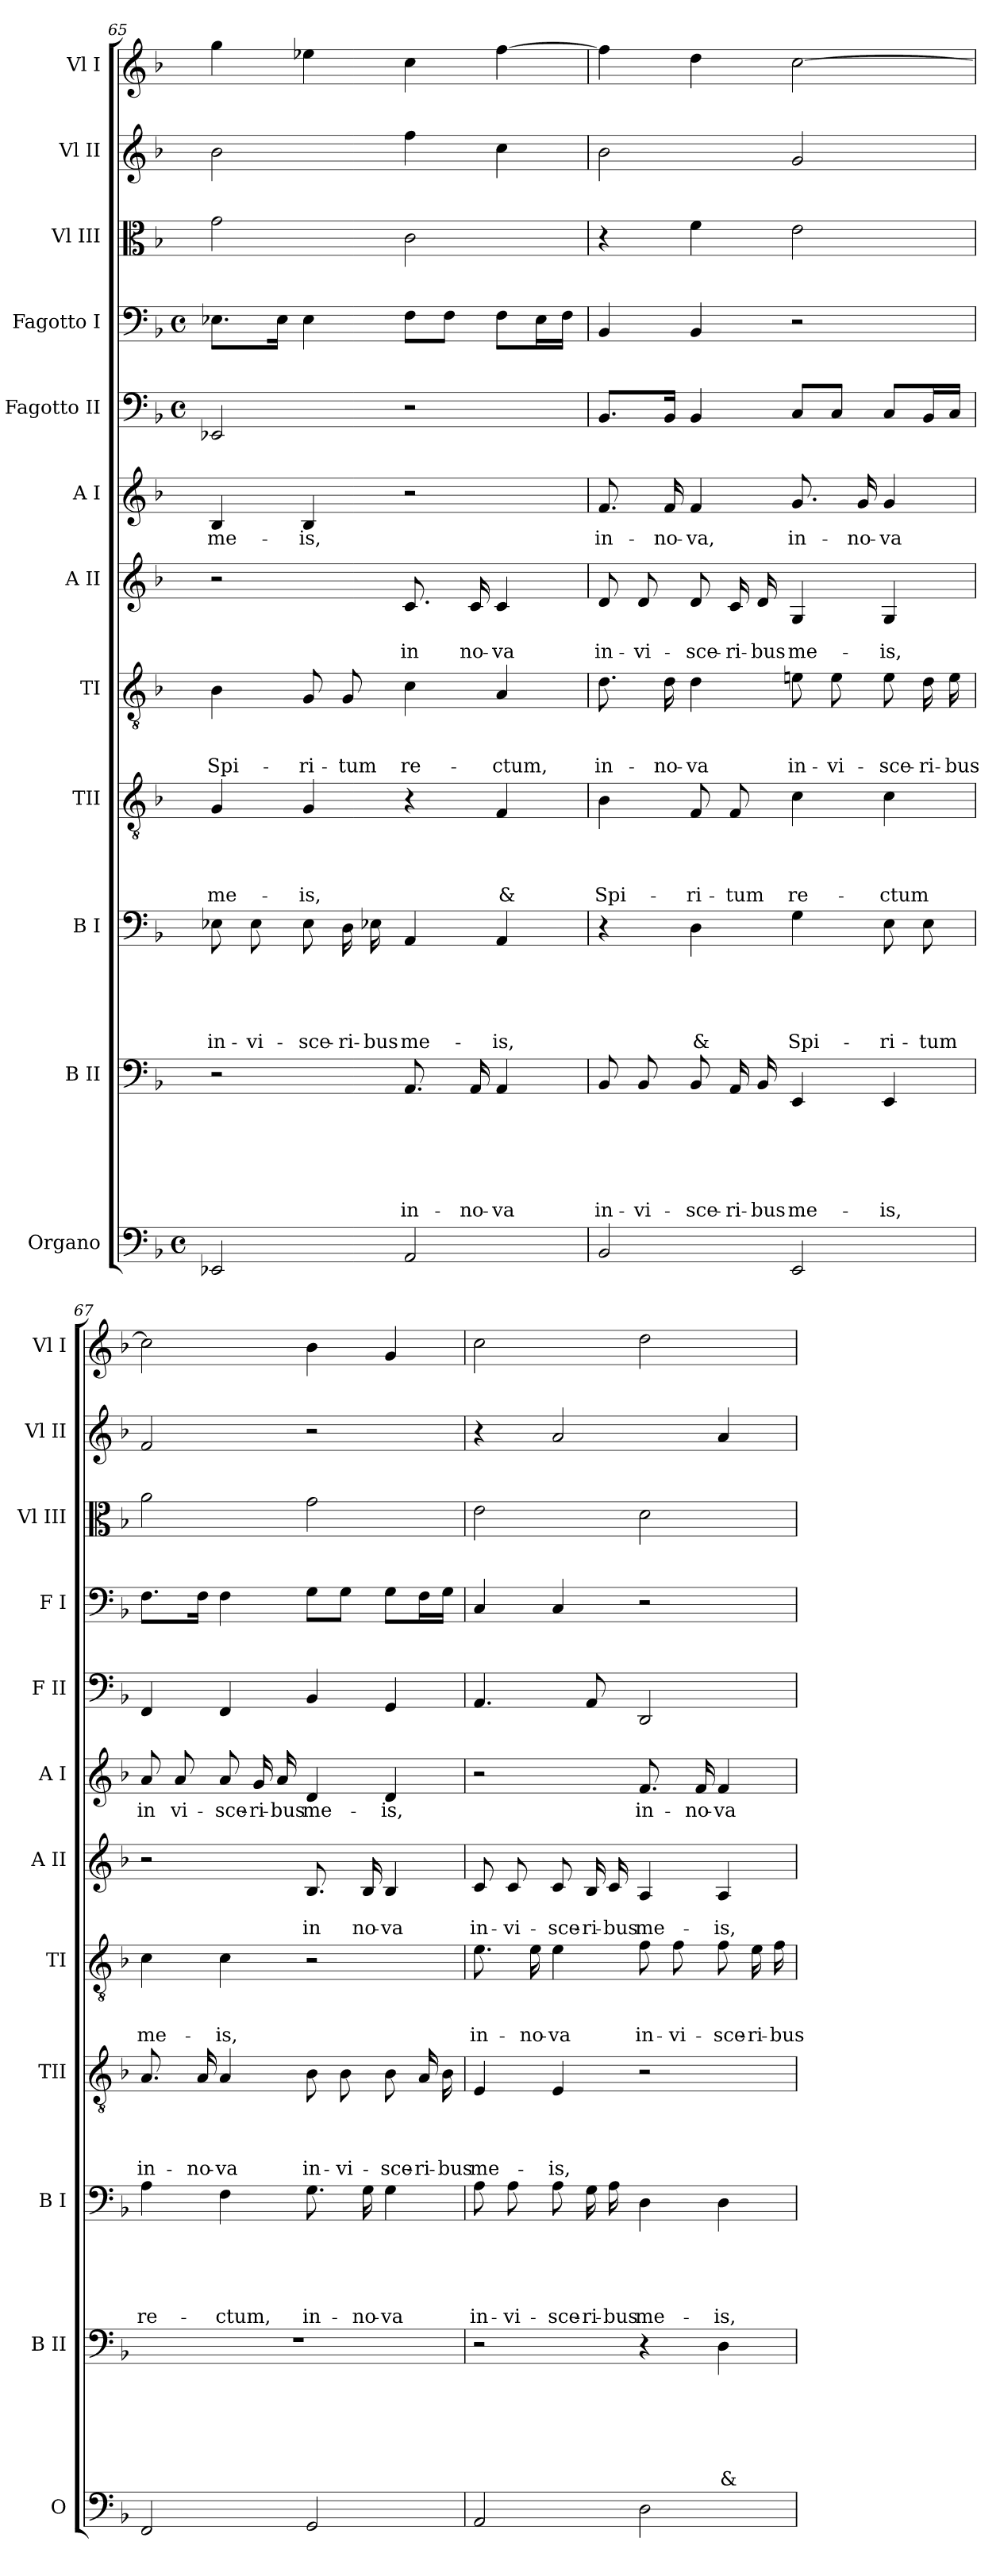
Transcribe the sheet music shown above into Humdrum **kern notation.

**kern	**kern	**text	**text	**text	**text	**text	**text	**kern	**text	**text	**text	**text	**text	**kern	**text	**text	**text	**text	**kern	**text	**text	**text	**kern	**text	**text	**kern	**text	**kern	**kern	**kern	**kern	**kern
*part12	*part11	*part11	*part11	*part11	*part11	*part11	*part11	*part10	*part10	*part10	*part10	*part10	*part10	*part9	*part9	*part9	*part9	*part9	*part8	*part8	*part8	*part8	*part7	*part7	*part7	*part6	*part6	*part5	*part4	*part3	*part2	*part1
*staff12	*staff11	*staff11	*staff11	*staff11	*staff11	*staff11	*staff11	*staff10	*staff10	*staff10	*staff10	*staff10	*staff10	*staff9	*staff9	*staff9	*staff9	*staff9	*staff8	*staff8	*staff8	*staff8	*staff7	*staff7	*staff7	*staff6	*staff6	*staff5	*staff4	*staff3	*staff2	*staff1
*I"Organo	*I"B II	*	*	*	*	*	*	*I"B I	*	*	*	*	*	*I"TII	*	*	*	*	*I"TI	*	*	*	*I"A II	*	*	*I"A I	*	*I"Fagotto II	*I"Fagotto I	*I"Vl III	*I"Vl II	*I"Vl I
*I'O	*I'B II	*	*	*	*	*	*	*I'B I	*	*	*	*	*	*I'TII	*	*	*	*	*I'TI	*	*	*	*I'A II	*	*	*I'A I	*	*I'F II	*I'F I	*I'Vl III	*I'Vl II	*I'Vl I
!!LO:PB:g=z
*clefF4	*clefF4	*	*	*	*	*	*	*clefF4	*	*	*	*	*	*clefGv2	*	*	*	*	*clefGv2	*	*	*	*clefG2	*	*	*clefG2	*	*clefF4	*clefF4	*clefC3	*clefG2	*clefG2
*k[b-]	*k[b-]	*	*	*	*	*	*	*k[b-]	*	*	*	*	*	*k[b-]	*	*	*	*	*k[b-]	*	*	*	*k[b-]	*	*	*k[b-]	*	*k[b-]	*k[b-]	*k[b-]	*k[b-]	*k[b-]
*F:	*F:	*	*	*	*	*	*	*F:	*	*	*	*	*	*F:	*	*	*	*	*F:	*	*	*	*F:	*	*	*F:	*	*F:	*F:	*F:	*F:	*F:
*M4/4	*	*	*	*	*	*	*	*	*	*	*	*	*	*	*	*	*	*	*	*	*	*	*	*	*	*	*	*M4/4	*M4/4	*	*	*
*met(c)	*	*	*	*	*	*	*	*	*	*	*	*	*	*	*	*	*	*	*	*	*	*	*	*	*	*	*	*met(c)	*met(c)	*	*	*
=65	=65	=65	=65	=65	=65	=65	=65	=65	=65	=65	=65	=65	=65	=65	=65	=65	=65	=65	=65	=65	=65	=65	=65	=65	=65	=65	=65	=65	=65	=65	=65	=65
!	!	!	!	!	!	!	!	!	!	!	!	!	!LO:LY:b	!	!	!	!	!LO:LY:b	!	!	!	!LO:LY:b	!	!	!	!	!LO:LY:b	!	!	!	!	!
2EE-X/	2r	.	.	.	.	.	.	8E-X\	.	.	.	.	in-	4G/	.	.	.	me-	4B-\	.	.	Spi-	2r	.	.	4B-/	me-	2EE-X/	8.E-X\L	2g\	2b-\	4gg\
!	!	!	!	!	!	!	!	!	!	!	!	!	!LO:LY:b	!	!	!	!	!	!	!	!	!	!	!	!	!	!	!	!	!	!	!
.	.	.	.	.	.	.	.	8E-\	.	.	.	.	-vi-	.	.	.	.	.	.	.	.	.	.	.	.	.	.	.	.	.	.	.
.	.	.	.	.	.	.	.	.	.	.	.	.	.	.	.	.	.	.	.	.	.	.	.	.	.	.	.	.	16E-\Jk	.	.	.
!	!	!	!	!	!	!	!	!	!	!	!	!	!LO:LY:b	!	!	!	!	!LO:LY:b	!	!	!	!LO:LY:b	!	!	!	!	!LO:LY:b	!	!	!	!	!
.	.	.	.	.	.	.	.	8E-\	.	.	.	.	-sce-	4G/	.	.	.	-is,	8G/	.	.	-ri-	.	.	.	4B-/	-is,	.	4E-\	.	.	4ee-X\
!	!	!	!	!	!	!	!	!	!	!	!	!	!LO:LY:b	!	!	!	!	!	!	!	!	!LO:LY:b	!	!	!	!	!	!	!	!	!	!
.	.	.	.	.	.	.	.	16D\	.	.	.	.	-ri-	.	.	.	.	.	8G/	.	.	-tum	.	.	.	.	.	.	.	.	.	.
!	!	!	!	!	!	!	!	!	!	!	!	!	!LO:LY:b	!	!	!	!	!	!	!	!	!	!	!	!	!	!	!	!	!	!	!
.	.	.	.	.	.	.	.	16E-X\	.	.	.	.	-bus	.	.	.	.	.	.	.	.	.	.	.	.	.	.	.	.	.	.	.
!	!	!	!	!	!	!	!LO:LY:b	!	!	!	!	!	!LO:LY:b	!	!	!	!	!	!	!	!	!LO:LY:b	!	!	!LO:LY:b	!	!	!	!	!	!	!
2AA</	8.AA/	.	.	.	.	.	in-	4AA/	.	.	.	.	me-	4r	.	.	.	.	4c\	.	.	re-	8.c/	.	in	2r	.	2r	8F\L	2c\	4ff\	4cc\
.	.	.	.	.	.	.	.	.	.	.	.	.	.	.	.	.	.	.	.	.	.	.	.	.	.	.	.	.	8F\J	.	.	.
!	!	!	!	!	!	!	!LO:LY:b	!	!	!	!	!	!	!	!	!	!	!	!	!	!	!	!	!	!LO:LY:b	!	!	!	!	!	!	!
.	16AA/	.	.	.	.	.	-no-	.	.	.	.	.	.	.	.	.	.	.	.	.	.	.	16c/	.	no-	.	.	.	.	.	.	.
!	!	!	!	!	!	!	!LO:LY:b	!	!	!	!	!	!LO:LY:b	!	!	!	!	!LO:LY:b	!	!	!	!LO:LY:b	!	!	!LO:LY:b	!	!	!	!	!	!	!
.	4AA/	.	.	.	.	.	-va	4AA/	.	.	.	.	-is,	4F/	.	.	.	&	4A/	.	.	-ctum,	4c/	.	-va	.	.	.	8F\L	.	4cc\	[>4ff\
.	.	.	.	.	.	.	.	.	.	.	.	.	.	.	.	.	.	.	.	.	.	.	.	.	.	.	.	.	16E-\L	.	.	.
.	.	.	.	.	.	.	.	.	.	.	.	.	.	.	.	.	.	.	.	.	.	.	.	.	.	.	.	.	16F\JJ	.	.	.
=66	=66	=66	=66	=66	=66	=66	=66	=66	=66	=66	=66	=66	=66	=66	=66	=66	=66	=66	=66	=66	=66	=66	=66	=66	=66	=66	=66	=66	=66	=66	=66	=66
!	!	!	!	!	!	!	!LO:LY:b	!	!	!	!	!	!	!	!	!	!	!LO:LY:b	!	!	!	!LO:LY:b	!	!	!LO:LY:b	!	!LO:LY:b	!	!	!	!	!
2BB-/	8BB-/	.	.	.	.	.	in-	4r	.	.	.	.	.	4B-\	.	.	.	Spi-	8.d\	.	.	in-	8d/	.	in-	8.f/	in-	8.BB-/L	4BB-/	4r	2b-\	4ff\]
!	!	!	!	!	!	!	!LO:LY:b	!	!	!	!	!	!	!	!	!	!	!	!	!	!	!	!	!	!LO:LY:b	!	!	!	!	!	!	!
.	8BB-/	.	.	.	.	.	-vi-	.	.	.	.	.	.	.	.	.	.	.	.	.	.	.	8d/	.	-vi-	.	.	.	.	.	.	.
!	!	!	!	!	!	!	!	!	!	!	!	!	!	!	!	!	!	!	!	!	!	!LO:LY:b	!	!	!	!	!LO:LY:b	!	!	!	!	!
.	.	.	.	.	.	.	.	.	.	.	.	.	.	.	.	.	.	.	16d\	.	.	-no-	.	.	.	16f/	-no-	16BB-/Jk	.	.	.	.
!	!	!	!	!	!	!	!LO:LY:b	!	!	!	!	!	!LO:LY:b	!	!	!	!	!LO:LY:b	!	!	!	!LO:LY:b:rj	!	!	!LO:LY:b	!	!LO:LY:b	!	!	!	!	!
.	8BB-/	.	.	.	.	.	-sce-	4D\	.	.	.	.	&	8F/	.	.	.	-ri-	4d\	.	.	-va	8d/	.	-sce-	4f/	-va,	4BB-/	4BB-/	4f\	.	4dd\
!	!	!	!	!	!	!	!LO:LY:b	!	!	!	!	!	!	!	!	!	!	!LO:LY:b	!	!	!	!	!	!	!LO:LY:b	!	!	!	!	!	!	!
.	16AA/	.	.	.	.	.	-ri-	.	.	.	.	.	.	8F/	.	.	.	-tum	.	.	.	.	16c/	.	-ri-	.	.	.	.	.	.	.
!	!	!	!	!	!	!	!LO:LY:b	!	!	!	!	!	!	!	!	!	!	!	!	!	!	!	!	!	!LO:LY:b	!	!	!	!	!	!	!
.	16BB-/	.	.	.	.	.	-bus	.	.	.	.	.	.	.	.	.	.	.	.	.	.	.	16d/	.	-bus	.	.	.	.	.	.	.
!	!	!	!	!	!	!	!LO:LY:b	!	!	!	!	!	!LO:LY:b	!	!	!	!	!LO:LY:b	!	!	!	!LO:LY:b	!	!	!LO:LY:b	!	!LO:LY:b	!	!	!	!	!
2EE</	4EE/	.	.	.	.	.	me-	4G\	.	.	.	.	Spi-	4c\	.	.	.	re-	8en\	.	.	in-	4G/	.	me-	8.g/	in-	8C/L	2r	2e\	2g/	[>2cc\
!	!	!	!	!	!	!	!	!	!	!	!	!	!	!	!	!	!	!	!	!	!	!LO:LY:b	!	!	!	!	!	!	!	!	!	!
.	.	.	.	.	.	.	.	.	.	.	.	.	.	.	.	.	.	.	8e\	.	.	-vi-	.	.	.	.	.	8C/J	.	.	.	.
!	!	!	!	!	!	!	!	!	!	!	!	!	!	!	!	!	!	!	!	!	!	!	!	!	!	!	!LO:LY:b	!	!	!	!	!
.	.	.	.	.	.	.	.	.	.	.	.	.	.	.	.	.	.	.	.	.	.	.	.	.	.	16g/	-no-	.	.	.	.	.
!	!	!	!	!	!	!	!LO:LY:b	!	!	!	!	!	!LO:LY:b	!	!	!	!	!LO:LY:b	!	!	!	!LO:LY:b	!	!	!LO:LY:b	!	!LO:LY:b:rj	!	!	!	!	!
.	4EE/	.	.	.	.	.	-is,	8E\	.	.	.	.	-ri-	4c\	.	.	.	-ctum	8e\	.	.	-sce-	4G/	.	-is,	4g/	-va	8C/L	.	.	.	.
!	!	!	!	!	!	!	!	!	!	!	!	!	!LO:LY:b	!	!	!	!	!	!	!	!	!LO:LY:b	!	!	!	!	!	!	!	!	!	!
.	.	.	.	.	.	.	.	8E\	.	.	.	.	-tum	.	.	.	.	.	16d\	.	.	-ri-	.	.	.	.	.	16BB-/L	.	.	.	.
!	!	!	!	!	!	!	!	!	!	!	!	!	!	!	!	!	!	!	!	!	!	!LO:LY:b:rj	!	!	!	!	!	!	!	!	!	!
.	.	.	.	.	.	.	.	.	.	.	.	.	.	.	.	.	.	.	16e\	.	.	-bus	.	.	.	.	.	16C/JJ	.	.	.	.
=67	=67	=67	=67	=67	=67	=67	=67	=67	=67	=67	=67	=67	=67	=67	=67	=67	=67	=67	=67	=67	=67	=67	=67	=67	=67	=67	=67	=67	=67	=67	=67	=67
!	!	!	!	!	!	!	!	!	!	!	!	!	!LO:LY:b	!	!	!	!	!LO:LY:b	!	!	!	!LO:LY:b	!	!	!	!	!LO:LY:b	!	!	!	!	!
2FF/	1r	.	.	.	.	.	.	4A\	.	.	.	.	re-	8.A/	.	.	.	in-	4c\	.	.	me-	2r	.	.	8a/	in	4FF/	8.F\L	2a\	2f/	2cc\]
!	!	!	!	!	!	!	!	!	!	!	!	!	!	!	!	!	!	!	!	!	!	!	!	!	!	!	!LO:LY:b	!	!	!	!	!
.	.	.	.	.	.	.	.	.	.	.	.	.	.	.	.	.	.	.	.	.	.	.	.	.	.	8a/	vi-	.	.	.	.	.
!	!	!	!	!	!	!	!	!	!	!	!	!	!	!	!	!	!	!LO:LY:b	!	!	!	!	!	!	!	!	!	!	!	!	!	!
.	.	.	.	.	.	.	.	.	.	.	.	.	.	16A/	.	.	.	-no-	.	.	.	.	.	.	.	.	.	.	16F\Jk	.	.	.
!	!	!	!	!	!	!	!	!	!	!	!	!	!LO:LY:b	!	!	!	!	!LO:LY:b:rj	!	!	!	!LO:LY:b	!	!	!	!	!LO:LY:b	!	!	!	!	!
.	.	.	.	.	.	.	.	4F\	.	.	.	.	-ctum,	4A/	.	.	.	-va	4c\	.	.	-is,	.	.	.	8a/	-sce-	4FF/	4F\	.	.	.
!	!	!	!	!	!	!	!	!	!	!	!	!	!	!	!	!	!	!	!	!	!	!	!	!	!	!	!LO:LY:b	!	!	!	!	!
.	.	.	.	.	.	.	.	.	.	.	.	.	.	.	.	.	.	.	.	.	.	.	.	.	.	16g/	-ri-	.	.	.	.	.
!	!	!	!	!	!	!	!	!	!	!	!	!	!	!	!	!	!	!	!	!	!	!	!	!	!	!	!LO:LY:b:rj	!	!	!	!	!
.	.	.	.	.	.	.	.	.	.	.	.	.	.	.	.	.	.	.	.	.	.	.	.	.	.	16a/	-bus	.	.	.	.	.
!	!	!	!	!	!	!	!	!	!	!	!	!	!LO:LY:b	!	!	!	!	!LO:LY:b	!	!	!	!	!	!	!LO:LY:b	!	!LO:LY:b	!	!	!	!	!
2GG/	.	.	.	.	.	.	.	8.G\	.	.	.	.	in-	8B-\	.	.	.	in-	2r	.	.	.	8.B-/	.	in	4d/	me-	4BB-/	8G\L	2g\	2r	4b-\
!	!	!	!	!	!	!	!	!	!	!	!	!	!	!	!	!	!	!LO:LY:b	!	!	!	!	!	!	!	!	!	!	!	!	!	!
.	.	.	.	.	.	.	.	.	.	.	.	.	.	8B-\	.	.	.	-vi-	.	.	.	.	.	.	.	.	.	.	8G\J	.	.	.
!	!	!	!	!	!	!	!	!	!	!	!	!	!LO:LY:b	!	!	!	!	!	!	!	!	!	!	!	!LO:LY:b	!	!	!	!	!	!	!
.	.	.	.	.	.	.	.	16G\	.	.	.	.	-no-	.	.	.	.	.	.	.	.	.	16B-/	.	no-	.	.	.	.	.	.	.
!	!	!	!	!	!	!	!	!	!	!	!	!	!LO:LY:b:rj	!	!	!	!	!LO:LY:b	!	!	!	!	!	!	!LO:LY:b	!	!LO:LY:b	!	!	!	!	!
.	.	.	.	.	.	.	.	4G\	.	.	.	.	-va	8B-\	.	.	.	-sce-	.	.	.	.	4B-/	.	-va	4d/	-is,	4GG/	8G\L	.	.	4g/
!	!	!	!	!	!	!	!	!	!	!	!	!	!	!	!	!	!	!LO:LY:b	!	!	!	!	!	!	!	!	!	!	!	!	!	!
.	.	.	.	.	.	.	.	.	.	.	.	.	.	16A/	.	.	.	-ri-	.	.	.	.	.	.	.	.	.	.	16F\L	.	.	.
!	!	!	!	!	!	!	!	!	!	!	!	!	!	!	!	!	!	!LO:LY:b:rj	!	!	!	!	!	!	!	!	!	!	!	!	!	!
.	.	.	.	.	.	.	.	.	.	.	.	.	.	16B-\	.	.	.	-bus	.	.	.	.	.	.	.	.	.	.	16G\JJ	.	.	.
!!LO:PB:g=z
=68	=68	=68	=68	=68	=68	=68	=68	=68	=68	=68	=68	=68	=68	=68	=68	=68	=68	=68	=68	=68	=68	=68	=68	=68	=68	=68	=68	=68	=68	=68	=68	=68
!	!	!	!	!	!	!	!	!	!	!	!	!	!LO:LY:b	!	!	!	!	!LO:LY:b	!	!	!	!LO:LY:b	!	!	!LO:LY:b	!	!	!	!	!	!	!
2AA/	2r	.	.	.	.	.	.	8A\	.	.	.	.	in-	4E/	.	.	.	me-	8.e\	.	.	in-	8c/	.	in-	2r	.	4.AA/	4C/	2e\	4r	2cc\
!	!	!	!	!	!	!	!	!	!	!	!	!	!LO:LY:b	!	!	!	!	!	!	!	!	!	!	!	!LO:LY:b	!	!	!	!	!	!	!
.	.	.	.	.	.	.	.	8A\	.	.	.	.	-vi-	.	.	.	.	.	.	.	.	.	8c/	.	-vi-	.	.	.	.	.	.	.
!	!	!	!	!	!	!	!	!	!	!	!	!	!	!	!	!	!	!	!	!	!	!LO:LY:b	!	!	!	!	!	!	!	!	!	!
.	.	.	.	.	.	.	.	.	.	.	.	.	.	.	.	.	.	.	16e\	.	.	-no-	.	.	.	.	.	.	.	.	.	.
!	!	!	!	!	!	!	!	!	!	!	!	!	!LO:LY:b	!	!	!	!	!LO:LY:b	!	!	!	!LO:LY:b:rj	!	!	!LO:LY:b	!	!	!	!	!	!	!
.	.	.	.	.	.	.	.	8A\	.	.	.	.	-sce-	4E/	.	.	.	-is,	4e\	.	.	-va	8c/	.	-sce-	.	.	.	4C/	.	2a/	.
!	!	!	!	!	!	!	!	!	!	!	!	!	!LO:LY:b	!	!	!	!	!	!	!	!	!	!	!	!LO:LY:b	!	!	!	!	!	!	!
.	.	.	.	.	.	.	.	16G\	.	.	.	.	-ri-	.	.	.	.	.	.	.	.	.	16B-/	.	-ri-	.	.	8AA/	.	.	.	.
!	!	!	!	!	!	!	!	!	!	!	!	!	!LO:LY:b:rj	!	!	!	!	!	!	!	!	!	!	!	!LO:LY:b	!	!	!	!	!	!	!
.	.	.	.	.	.	.	.	16A\	.	.	.	.	-bus	.	.	.	.	.	.	.	.	.	16c/	.	-bus	.	.	.	.	.	.	.
!	!	!	!	!	!	!	!	!	!	!	!	!	!LO:LY:b	!	!	!	!	!	!	!	!	!LO:LY:b	!	!	!LO:LY:b	!	!LO:LY:b	!	!	!	!	!
2D\	4r	.	.	.	.	.	.	4D\	.	.	.	.	me-	2r	.	.	.	.	8f\	.	.	in-	4A/	.	me-	8.f/	in-	2DD/	2r	2d\	.	2dd\
!	!	!	!	!	!	!	!	!	!	!	!	!	!	!	!	!	!	!	!	!	!	!LO:LY:b	!	!	!	!	!	!	!	!	!	!
.	.	.	.	.	.	.	.	.	.	.	.	.	.	.	.	.	.	.	8f\	.	.	-vi-	.	.	.	.	.	.	.	.	.	.
!	!	!	!	!	!	!	!	!	!	!	!	!	!	!	!	!	!	!	!	!	!	!	!	!	!	!	!LO:LY:b	!	!	!	!	!
.	.	.	.	.	.	.	.	.	.	.	.	.	.	.	.	.	.	.	.	.	.	.	.	.	.	16f/	-no-	.	.	.	.	.
!	!	!	!	!	!	!	!LO:LY:b	!	!	!	!	!	!LO:LY:b	!	!	!	!	!	!	!	!	!LO:LY:b	!	!	!LO:LY:b	!	!LO:LY:b	!	!	!	!	!
.	4D\	.	.	.	.	.	&	4D\	.	.	.	.	-is,	.	.	.	.	.	8f\	.	.	-sce-	4A/	.	-is,	4f/	-va	.	.	.	4a/	.
!	!	!	!	!	!	!	!	!	!	!	!	!	!	!	!	!	!	!	!	!	!	!LO:LY:b	!	!	!	!	!	!	!	!	!	!
.	.	.	.	.	.	.	.	.	.	.	.	.	.	.	.	.	.	.	16e\	.	.	-ri-	.	.	.	.	.	.	.	.	.	.
!	!	!	!	!	!	!	!	!	!	!	!	!	!	!	!	!	!	!	!	!	!	!LO:LY:b:rj	!	!	!	!	!	!	!	!	!	!
.	.	.	.	.	.	.	.	.	.	.	.	.	.	.	.	.	.	.	16f\	.	.	-bus	.	.	.	.	.	.	.	.	.	.
=	=	=	=	=	=	=	=	=	=	=	=	=	=	=	=	=	=	=	=	=	=	=	=	=	=	=	=	=	=	=	=	=
*-	*-	*-	*-	*-	*-	*-	*-	*-	*-	*-	*-	*-	*-	*-	*-	*-	*-	*-	*-	*-	*-	*-	*-	*-	*-	*-	*-	*-	*-	*-	*-	*-
